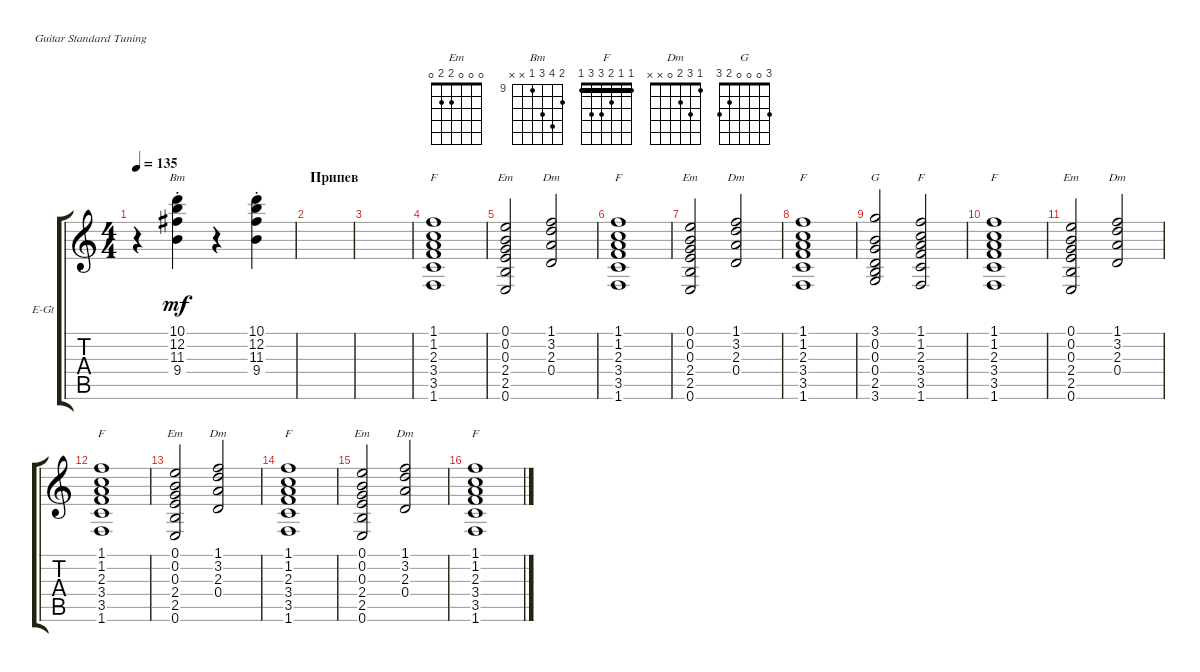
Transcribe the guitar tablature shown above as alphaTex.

\defaultSystemsLayout 4
\bracketExtendMode groupsimilarinstruments
\firstSystemTrackNameOrientation horizontal
\otherSystemsTrackNameOrientation horizontal
\track ("Electric Guitar" "E-Gt") {instrument electricguitarclean}
\staff {score tabs}
\tuning (E4 B3 G3 D3 A2 E2)
\chord ("Em" 0 0 0 2 2 0)
\chord ("Bm" 10 12 11 9 x x) {firstfret 9}
\chord ("F" 1 1 2 3 3 1) {barre (1 1)}
\chord ("Dm" 1 3 2 0 x x)
\chord ("G" 3 0 0 0 2 3)
\ts (4 4)
\tempo 135
\clef g2
\scale
0.333333
\ks c
r.4{dy mf} (11.3{st} 12.2{st} 10.1{st} 9.4{st}).4{ch "Bm"} r.4 (11.3{st} 12.2{st} 10.1{st} 9.4{st}).4 |
\section ("" "Припев")
\scale
0.333333 |
\scale
0.333333 |
\scale
0.333333 (1.6 3.5 3.4 1.2 1.1 2.3).1{ch "F"} |
\scale
0.333333 (0.6 2.5 2.4 0.3 0.2 0.1).2{ch "Em"} (0.4 2.3 3.2 1.1).2{ch "Dm"} |
\scale
0.333333 (1.6 3.5 3.4 1.2 1.1 2.3).1{ch "F"} |
\scale
0.333333 (0.6 2.5 2.4 0.3 0.2 0.1).2{ch "Em"} (0.4 2.3 3.2 1.1).2{ch "Dm"} |
\scale
0.333333 (1.6 3.5 3.4 1.2 1.1 2.3).1{ch "F"} |
\scale
0.333333 (3.6 2.5 0.4 0.2 3.1 0.3).2{ch "G"} (1.6 3.5 3.4 1.2 1.1 2.3).2{ch "F"} |
\scale
0.333333 (1.6 3.5 3.4 1.2 1.1 2.3).1{ch "F"} |
\scale
0.333333 (0.6 2.5 2.4 0.3 0.2 0.1).2{ch "Em"} (0.4 2.3 3.2 1.1).2{ch "Dm"} |
\scale
0.333333 (1.6 3.5 3.4 1.2 1.1 2.3).1{ch "F"} |
\scale
0.333333 (0.6 2.5 2.4 0.3 0.2 0.1).2{ch "Em"} (0.4 2.3 3.2 1.1).2{ch "Dm"} |
\scale
0.333333 (1.6 3.5 3.4 1.2 1.1 2.3).1{ch "F"} |
\scale
0.333333 (0.6 2.5 2.4 0.3 0.2 0.1).2{ch "Em"} (0.4 2.3 3.2 1.1).2{ch "Dm"} |
\scale
0.333333 (1.6 3.5 3.4 1.2 1.1 2.3).1{ch "F"}
